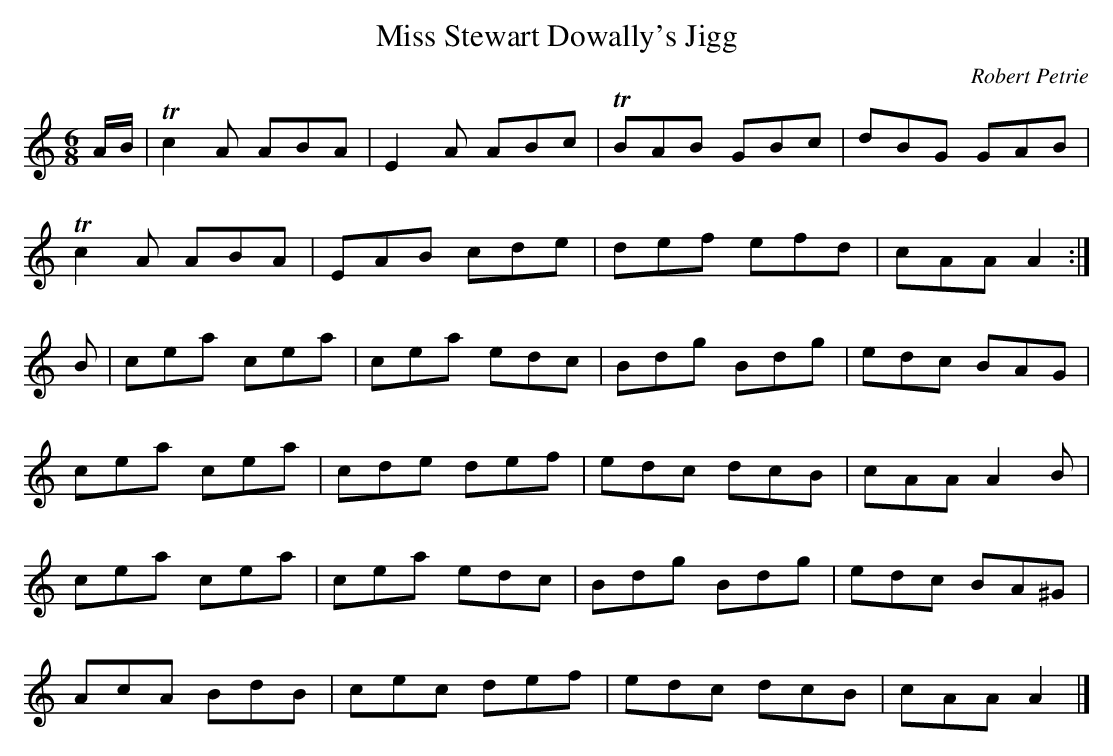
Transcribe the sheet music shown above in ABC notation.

X:1
T:Miss Stewart Dowally's Jigg
C:Robert Petrie
L:1/8
M:6/8
K:Am
A/B/|Tc2A ABA|E2A ABc|TBAB GBc|dBG GAB |
     Tc2A ABA|EAB cde| def efd|cAA A2 :|
   B| cea cea|cea edc| Bdg Bdg|edc BAG |
      cea cea|cde def| edc dcB|cAA A2B |
      cea cea|cea edc| Bdg Bdg|edc BA^G|
      AcA BdB|cec def| edc dcB|cAA A2 |]
